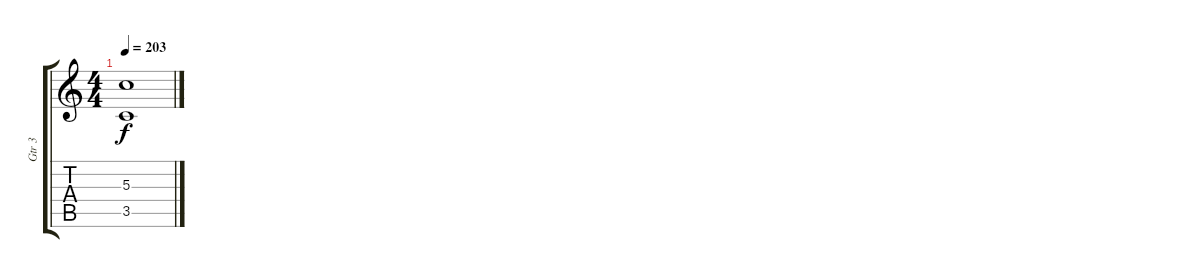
\track ("Gtr 3" "Gtr 3") {instrument distortionguitar}
\staff {score tabs}
\tuning (E4 B3 G3 D3 A2 E2) {hide}
\ts (4 4)
\tempo 203
\clef g2
\ks c
(5.3{t} 3.5{t}).1{dy f volume 8}
